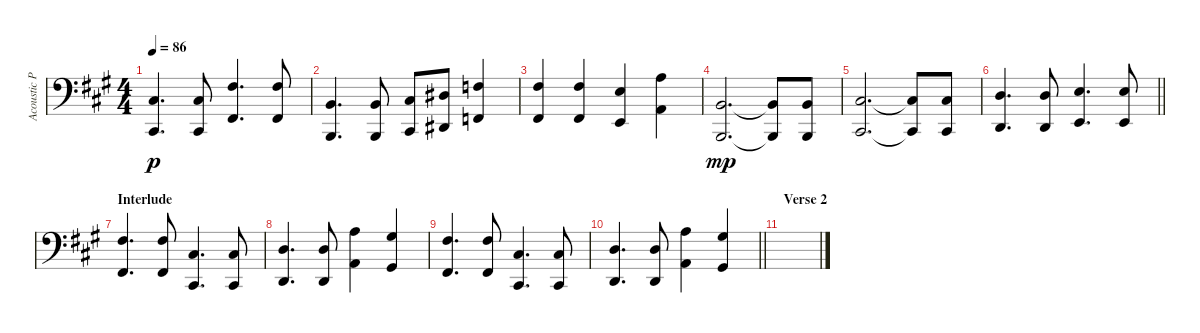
\track ("Acoustic Piano (Staff 2)" "Acoustic P") {instrument acousticgrandpiano}
\staff {score}
\tuning (E4 B3 G3 D3 A2 E2 B1) {hide}
\ts (4 4)
\tempo 86
\clef f4
\ks a
(4.5 2.7).4{d dy p} (4.5 2.7).8 (4.4 2.6).4{d} (4.4 2.6).8 |
(2.5 0.7).4{d} (2.5 0.7).8 (4.5 2.7).8 (1.4 4.7).8 (3.4 1.6).4 |
(4.4 2.6).4 (4.4 2.6).4 (2.4 0.6).4 (2.3 0.5).4 |
(2.5 0.7).2{d dy mp} (2.5{t} 0.7{t}).8 (2.5 0.7).8 |
(4.5 2.7).2{d} (4.5{t} 2.7{t}).8 (4.5 2.7).8 |
\barLineRight lightlight
(0.4 3.7).4{d} (0.4 3.7).8 (2.4 0.6).4{d} (2.4 0.6).8 |
\section ("" "Interlude")
(4.4 2.6).4{d} (4.4 2.6).8 (4.5 2.7).4{d} (4.5 2.7).8 |
(0.4 3.7).4{d} (0.4 3.7).8 (2.3 0.5).4 (1.3 4.6).4 |
(4.4 2.6).4{d} (4.4 2.6).8 (4.5 2.7).4{d} (4.5 2.7).8 |
\barLineRight lightlight
(0.4 3.7).4{d} (0.4 3.7).8 (2.3 0.5).4 (1.3 4.6).4 |
\section ("" "Verse 2")
